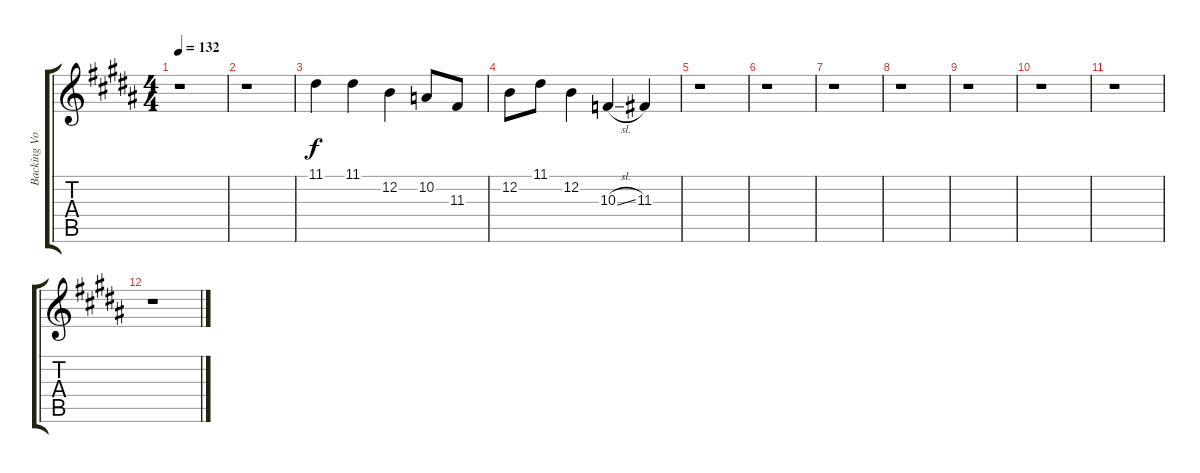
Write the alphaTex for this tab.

\track ("Backing Vocal" "Backing Vo") {instrument clarinet}
\staff {score tabs}
\tuning (E4 B3 G3 D3 A2 E2) {hide}
\ts (4 4)
\tempo 132
\clef g2
\ks b
r.1{dy f} |
r.1 |
11.1.4 11.1.4 12.2.4 10.2.8 11.3.8 |
12.2.8 11.1.8 12.2.4 10.3{sl}.4 11.3.4 |
r.1 |
r.1 |
r.1 |
r.1 |
r.1 |
r.1 |
r.1 |
r.1
